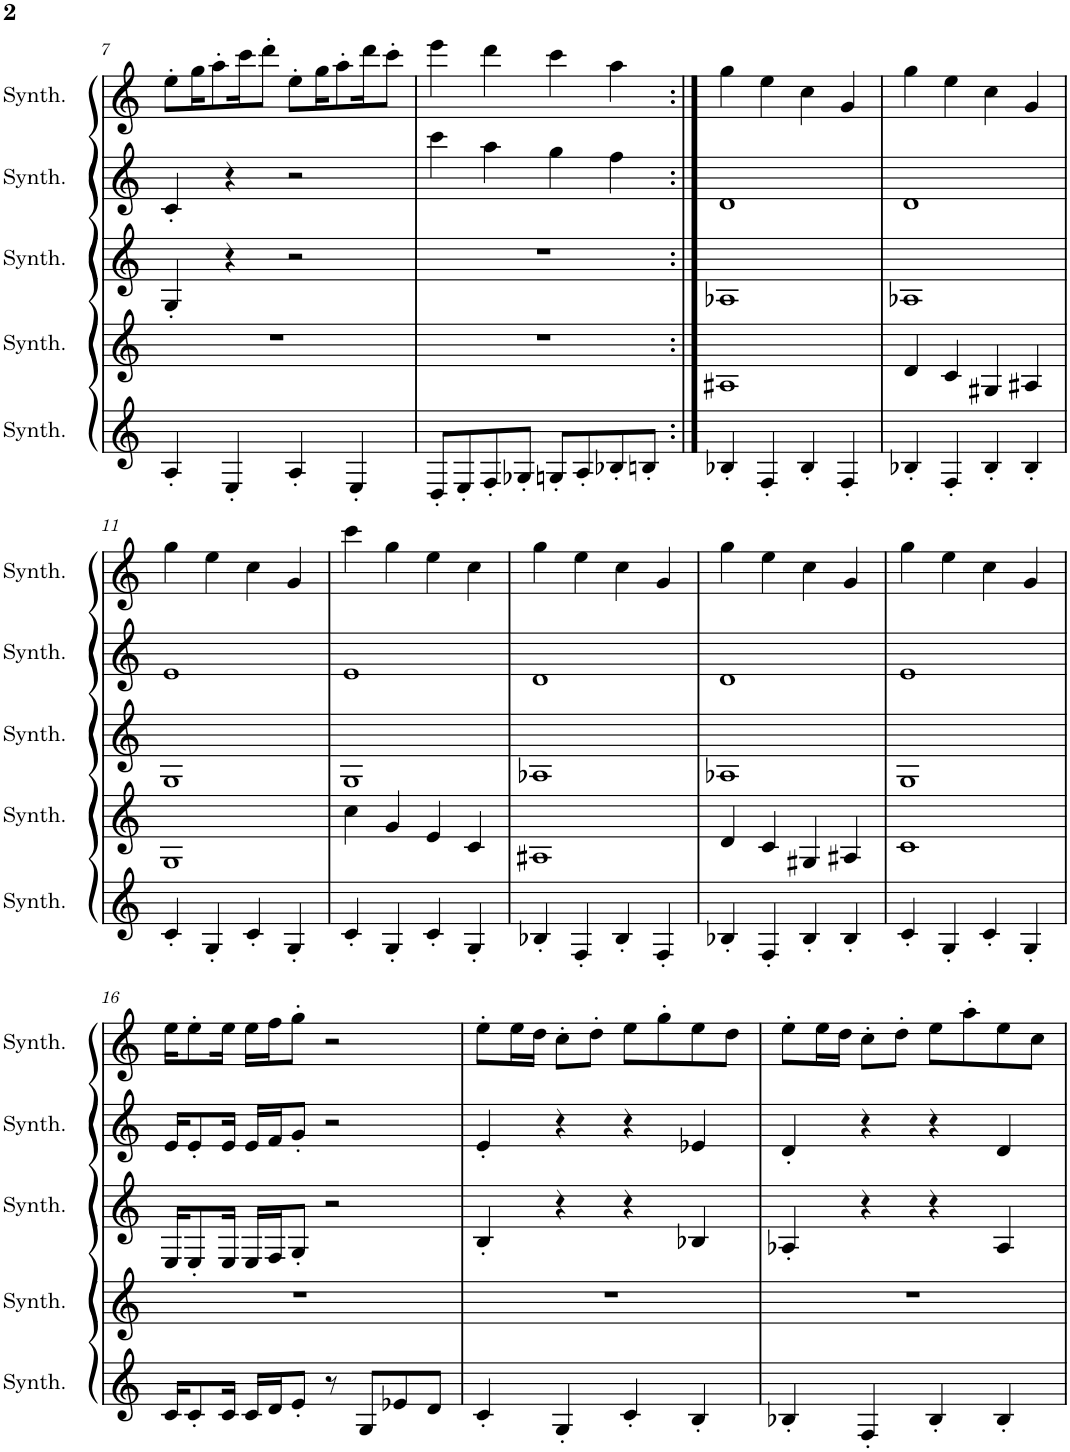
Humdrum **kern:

**kern	**kern	**kern	**kern	**kern
*part5	*part4	*part3	*part2	*part1
*staff5	*staff4	*staff3	*staff2	*staff1
*I"Square Synthesizer	*I"Square Synthesizer	*I"Square Synthesizer	*I"Square Synthesizer	*I"Square Synthesizer
*I'Synth.	*I'Synth.	*I'Synth.	*I'Synth.	*I'Synth.
!!LO:PB:g=z
*clefG2	*clefG2	*clefG2	*clefG2	*clefG2
*k[]	*k[]	*k[]	*k[]	*k[]
*M4/4	*M4/4	*M4/4	*M4/4	*M4/4
=7	=7	=7	=7	=7
4A'/	1r	4G'/	4c'/	8ee'\L
.	.	.	.	16gg\K
.	.	.	.	8aa'\
4E'/	.	4r	4r	.
.	.	.	.	16ccc\K
.	.	.	.	8ddd'\J
4A'/	.	2r	2r	8ee'\L
.	.	.	.	16gg\K
.	.	.	.	8aa'\
4E'/	.	.	.	.
.	.	.	.	16ddd\K
.	.	.	.	8ccc'\J
=8	=8	=8	=8	=8
8D'/L	1r	1r	4ccc\	4eee\
8E'/	.	.	.	.
8F'/	.	.	4aa\	4ddd\
8G-X'/J	.	.	.	.
8Gn'/L	.	.	4gg\	4ccc\
8A'/	.	.	.	.
8B-X'/	.	.	4ff\	4aa\
8Bn'/J	.	.	.	.
=9:|!	=9:|!	=9:|!	=9:|!	=9:|!
4B-X'/	1A#X	1A-X	1d	4gg\
4F'/	.	.	.	4ee\
4B-'/	.	.	.	4cc\
4F'/	.	.	.	4g/
=10	=10	=10	=10	=10
4B-X'/	4d/	1A-X	1d	4gg\
4F'/	4c/	.	.	4ee\
4B-'/	4G#X/	.	.	4cc\
4B-'/	4A#X/	.	.	4g/
!!LO:LB:g=z
=11	=11	=11	=11	=11
4c'/	1G	1G	1e	4gg\
4G'/	.	.	.	4ee\
4c'/	.	.	.	4cc\
4G'/	.	.	.	4g/
=12	=12	=12	=12	=12
4c'/	4cc\	1G	1e	4ccc\
4G'/	4g/	.	.	4gg\
4c'/	4e/	.	.	4ee\
4G'/	4c/	.	.	4cc\
=13	=13	=13	=13	=13
4B-X'/	1A#X	1A-X	1d	4gg\
4F'/	.	.	.	4ee\
4B-'/	.	.	.	4cc\
4F'/	.	.	.	4g/
=14	=14	=14	=14	=14
4B-X'/	4d/	1A-X	1d	4gg\
4F'/	4c/	.	.	4ee\
4B-'/	4G#X/	.	.	4cc\
4B-'/	4A#X/	.	.	4g/
=15	=15	=15	=15	=15
4c'/	1c	1G	1e	4gg\
4G'/	.	.	.	4ee\
4c'/	.	.	.	4cc\
4G'/	.	.	.	4g/
!!LO:LB:g=z
=16	=16	=16	=16	=16
16c/KL	1r	16E/KL	16e/KL	16ee\KL
8c'/	.	8E'/	8e'/	8ee'\
16c/Jk	.	16E/Jk	16e/Jk	16ee\Jk
16c/LL	.	16E/LL	16e/LL	16ee\LL
16d/J	.	16F/J	16f/J	16ff\J
8e'/J	.	8G'/J	8g'/J	8gg'\J
8r	.	2r	2r	2r
8G/L	.	.	.	.
8e-X/	.	.	.	.
8d/J	.	.	.	.
=17	=17	=17	=17	=17
4c'/	1r	4B'/	4e'/	8ee'\L
.	.	.	.	16ee\L
.	.	.	.	16dd\JJ
4G'/	.	4r	4r	8cc'\L
.	.	.	.	8dd'\J
4c'/	.	4r	4r	8ee\L
.	.	.	.	8gg'\
4B'/	.	4B-X/	4e-X/	8ee\
.	.	.	.	8dd\J
=18	=18	=18	=18	=18
4B-X'/	1r	4A-X'/	4d'/	8ee'\L
.	.	.	.	16ee\L
.	.	.	.	16dd\JJ
4F'/	.	4r	4r	8cc'\L
.	.	.	.	8dd'\J
4B-'/	.	4r	4r	8ee\L
.	.	.	.	8aa'\
4B-'/	.	4A-/	4d/	8ee\
.	.	.	.	8cc\J
=	=	=	=	=
*-	*-	*-	*-	*-
